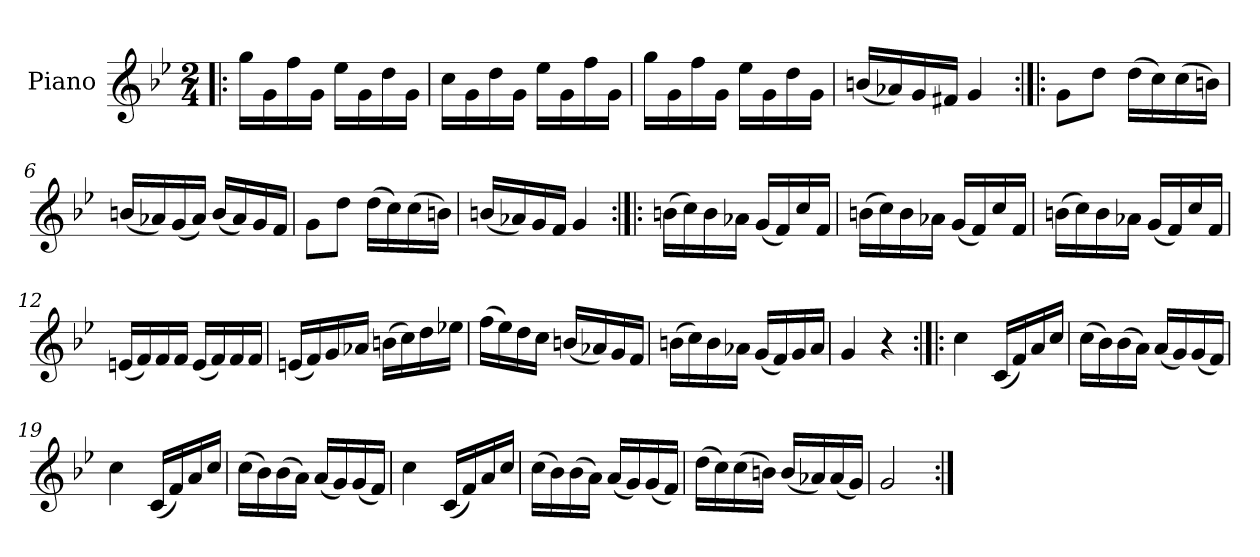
**kern
*part1
*staff1
*I"Piano
*I'Pno.
*clefG2
*k[b-e-]
*C:dor
*M2/4
=1!|:
16gg\LL
16g\
16ff\
16g\JJ
16ee-\LL
16g\
16dd\
16g\JJ
=2
16cc\LL
16g\
16dd\
16g\JJ
16ee-\LL
16g\
16ff\
16g\JJ
=3
16gg\LL
16g\
16ff\
16g\JJ
16ee-\LL
16g\
16dd\
16g\JJ
!!LO:LB:g=z
=4
(<16bn/LL
16a-X/)
16g/
16f#X/JJ
4g/
=5:|!|:
8g\L
8dd\J
(>16dd\LL
16cc\)
(>16cc\
16bn\JJ)
=6
(<16bn/LL
16a-X/)
(<16g/
16a-/JJ)
(<16b/LL
16a-/)
16g/
16f/JJ
=7
8g\L
8dd\J
(>16dd\LL
16cc\)
(>16cc\
16bn\JJ)
!!LO:LB:g=z
=8
(<16bn/LL
16a-X/)
16g/
16f/JJ
4g/
=9:|!|:
(>16bn\LL
16cc\)
16b\
16a-X\JJ
(<16g/LL
16f/)
16cc/
16f/JJ
=10
(>16bn\LL
16cc\)
16b\
16a-X\JJ
(<16g/LL
16f/)
16cc/
16f/JJ
=11
(>16bn\LL
16cc\)
16b\
16a-X\JJ
(<16g/LL
16f/)
16cc/
16f/JJ
!!LO:LB:g=z
=12
(<16en/LL
16f/)
16f/
16f/JJ
(<16e/LL
16f/)
16f/
16f/JJ
=13
(<16en/LL
16f/)
16g/
16a-X/JJ
(>16bn\LL
16cc\)
16dd\
16ee-X\JJ
=14
(>16ff\LL
16ee-\)
16dd\
16cc\JJ
(<16bn/LL
16a-X/)
16g/
16f/JJ
!!LO:LB:g=z
=15
(>16bn\LL
16cc\)
16b\
16a-X\JJ
(<16g/LL
16f/)
16g/
16a-/JJ
=16
4g/
4r
=17:|!|:
4cc\
(<16c/LL
16f/)
16a/
16cc/JJ
=18
(>16cc\LL
16b-\)
(>16b-\
16a\JJ)
(<16a/LL
16g/)
(<16g/
16f/JJ)
=19
4cc\
(<16c/LL
16f/)
16a/
16cc/JJ
!!LO:LB:g=z
=20
(>16cc\LL
16b-\)
(>16b-\
16a\JJ)
(<16a/LL
16g/)
(<16g/
16f/JJ)
=21
4cc\
(<16c/LL
16f/)
16a/
16cc/JJ
=22
(>16cc\LL
16b-\)
(>16b-\
16a\JJ)
(<16a/LL
16g/)
(<16g/
16f/JJ)
=23
(>16dd\LL
16cc\)
(>16cc\
16bn\JJ)
(<16b/LL
16a-X/)
(<16a-/
16g/JJ)
=24
2g/
=:|!
*-
